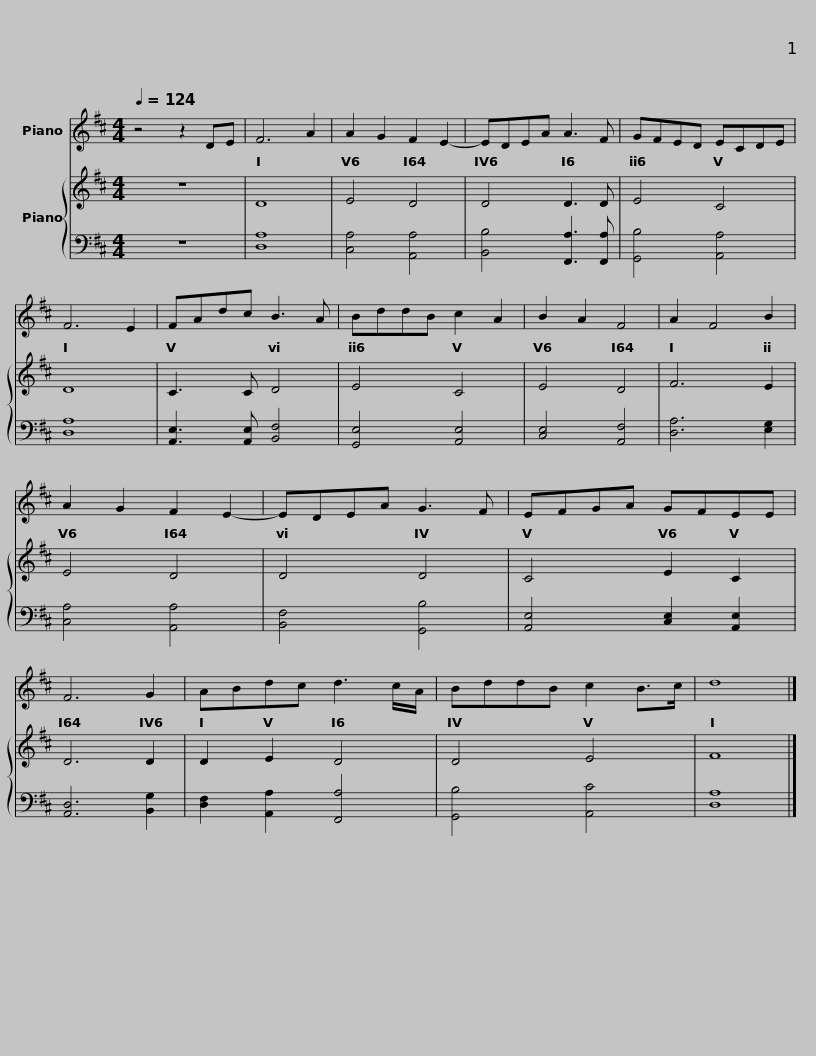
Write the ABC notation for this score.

X:1
%%score 1 { 2 | 3 }
L:1/8
Q:1/4=124
M:4/4
I:linebreak $
K:D
V:1 treble
V:2 treble
V:3 bass
V:1
 z4 z2 DE | F6 A2 | A2 G2 F2 E2- | EDEA A3 F | GFED ECDE | %5
 F6 E2 | FAdc B3 A |$ BddB c2 A2 | B2 A2 F4 | A2 F4 B2 | %10
 A2 G2 F2 E2- | EDEA G3 F | EFGA GFEE | F6 G2 |$ ABdc d3 c/A/ | %15
 BddB c2 B>c | d8 |] %17
V:2
 z8 | D8 | E4 D4 | D4 D3 D | E4 C4 | %5
 D8 | C3 C D4 |$ E4 C4 | E4 D4 | F6 E2 | %10
 E4 D4 | D4 D4 | C4 E2 C2 | D6 D2 |$ D2 E2 D4 | %15
 D4 E4 | F8 |] %17
V:3
 z8 | [D,A,]8 | [C,A,]4 [A,,A,]4 | [B,,B,]4 [F,,A,]3 [F,,A,] | [G,,B,]4 [A,,A,]4 | %5
 [D,A,]8 | [A,,E,]3 [A,,E,] [B,,F,]4 |$ [G,,E,]4 [A,,E,]4 | [C,E,]4 [A,,F,]4 | [D,A,]6 [E,G,]2 | %10
 [C,A,]4 [A,,A,]4 | [B,,F,]4 [G,,B,]4 | [A,,E,]4 [C,E,]2 [A,,E,]2 | [A,,D,]6 [B,,G,]2 |$ [D,F,]2 [A,,A,]2 [F,,A,]4 | %15
 [G,,B,]4 [A,,C]4 | [D,A,]8 |] %17
